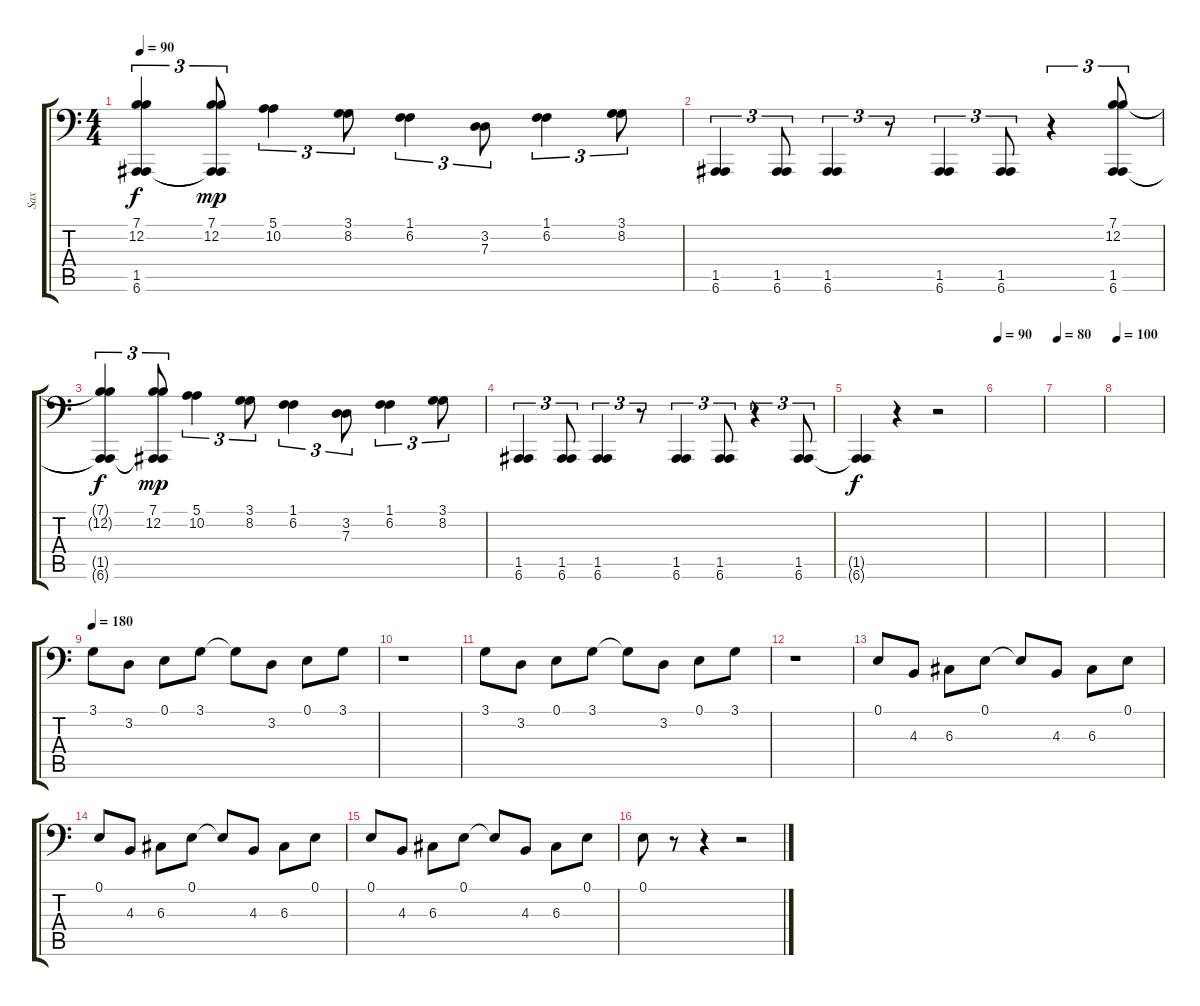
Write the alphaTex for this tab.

\track ("Sax" "Sax") {instrument altosax}
\staff {score tabs}
\tuning (E3 B2 G2 D2 A1 E1) {hide}
\ts (4 4)
\tempo 90
\clef f4
\ks c
(7.1{t} 12.2{t} 1.5{t} 6.6{t}).4{tu (3 2) dy f} (7.1 12.2 1.5{t} 6.6{t}).8{tu (3 2) dy mp} (5.1 10.2).4{tu (3 2)} (3.1 8.2).8{tu (3 2)} (1.1 6.2).4{tu (3 2)} (3.2 7.3).8{tu (3 2)} (1.1 6.2).4{tu (3 2)} (3.1 8.2).8{tu (3 2)} |
(1.5 6.6).4{tu (3 2)} (1.5 6.6).8{tu (3 2)} (1.5 6.6).4{tu (3 2)} r.8{tu (3 2)} (1.5 6.6).4{tu (3 2)} (1.5 6.6).8{tu (3 2)} r.4{tu (3 2)} (7.1 12.2 1.5 6.6).8{tu (3 2)} |
(7.1{t} 12.2{t} 1.5{t} 6.6{t}).4{tu (3 2) dy f} (7.1 12.2 1.5{t} 6.6{t}).8{tu (3 2) dy mp} (5.1 10.2).4{tu (3 2)} (3.1 8.2).8{tu (3 2)} (1.1 6.2).4{tu (3 2)} (3.2 7.3).8{tu (3 2)} (1.1 6.2).4{tu (3 2)} (3.1 8.2).8{tu (3 2)} |
(1.5 6.6).4{tu (3 2)} (1.5 6.6).8{tu (3 2)} (1.5 6.6).4{tu (3 2)} r.8{tu (3 2)} (1.5 6.6).4{tu (3 2)} (1.5 6.6).8{tu (3 2)} r.4{tu (3 2)} (1.5 6.6).8{tu (3 2)} |
(1.5{t} 6.6{t}).4{dy f} r.4 r.2 |
\tempo 90
|
\tempo 80
|
\tempo 100
|
\tempo 180
3.1.8 3.2.8 0.1.8 3.1.8 3.1{t}.8 3.2.8 0.1.8 3.1.8 |
r.1 |
3.1.8 3.2.8 0.1.8 3.1.8 3.1{t}.8 3.2.8 0.1.8 3.1.8 |
r.1 |
0.1.8 4.3.8 6.3.8 0.1.8 0.1{t}.8 4.3.8 6.3.8 0.1.8 |
0.1.8 4.3.8 6.3.8 0.1.8 0.1{t}.8 4.3.8 6.3.8 0.1.8 |
0.1.8 4.3.8 6.3.8 0.1.8 0.1{t}.8 4.3.8 6.3.8 0.1.8 |
0.1.8 r.8 r.4 r.2
